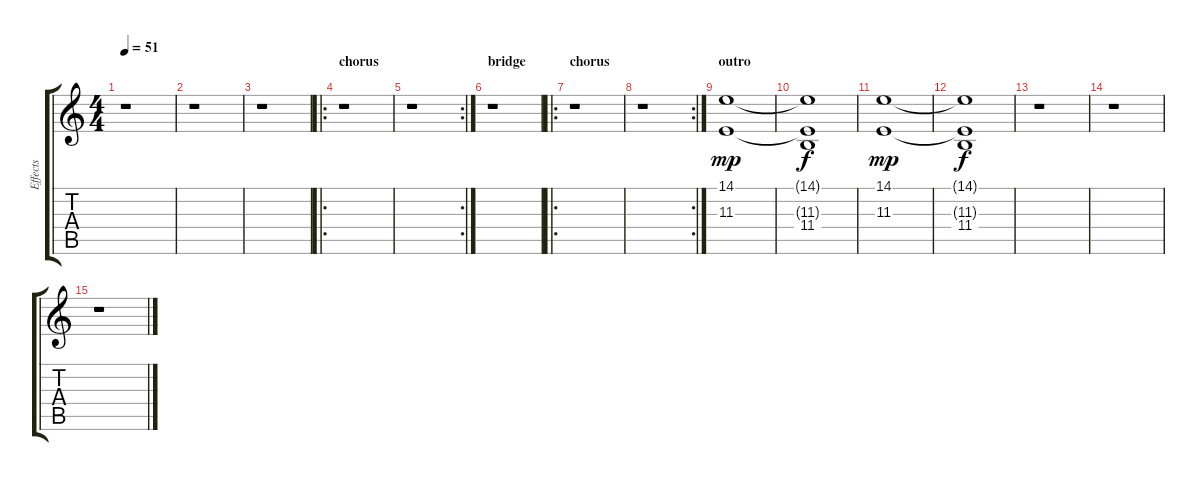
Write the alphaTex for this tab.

\track ("Effects" "Effects") {instrument choiraahs}
\staff {score tabs}
\tuning (D4 A3 F3 C3 G2 D2) {hide}
\ts (4 4)
\tempo 51
\clef g2
\ks c
r.1{dy f} |
r.1 |
r.1 |
\ro
\section ("" "chorus")
r.1 |
\rc 2
r.1 |
\section ("" "bridge")
r.1 |
\ro
\section ("" "chorus")
r.1 |
\rc 2
r.1 |
\section ("" "outro")
(14.1 11.3).1{dy mp} |
(14.1{t} 11.3{t} 11.4).1{dy f} |
(14.1 11.3).1{dy mp} |
(14.1{t} 11.3{t} 11.4).1{dy f} |
r.1 |
r.1 |
r.1
